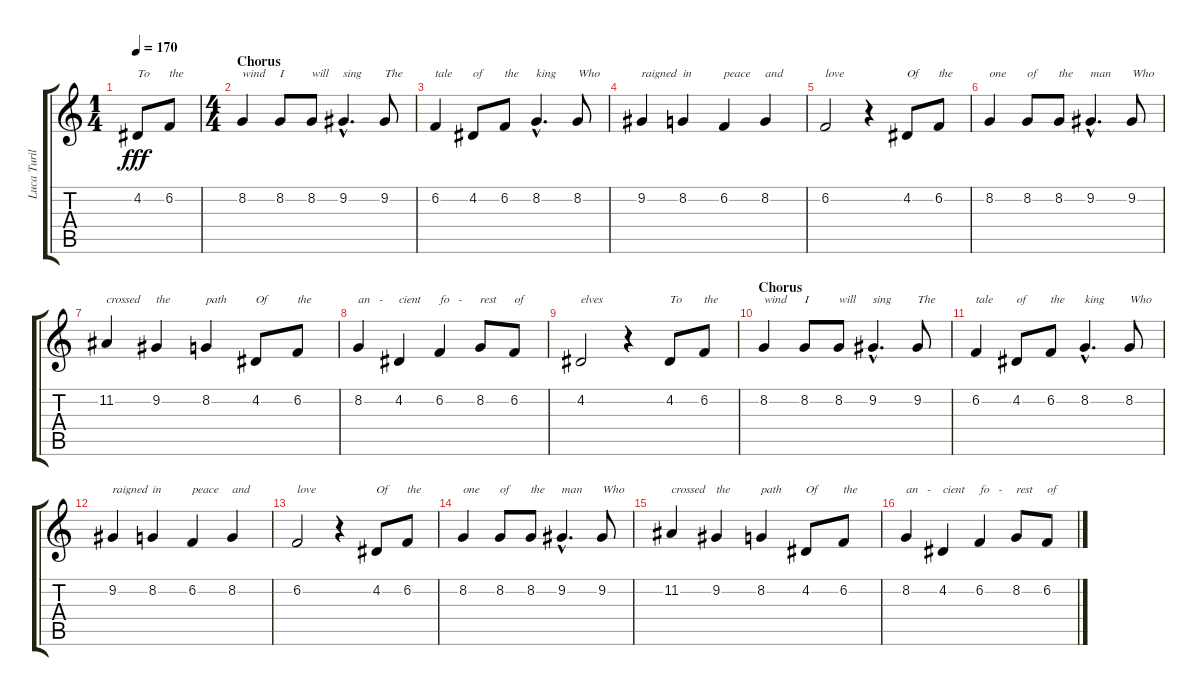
\track ("Luca Turilli" "Luca Turil") {instrument cello}
\staff {score tabs}
\tuning (E4 B3 G3 D3 A2 E2) {hide}
\ts (1 4)
\tempo 170
\clef g2
\ks c
4.2.8{txt "To" dy fff instrument cello} 6.2.8{txt "the"} |
\ts (4 4)
\section ("" "Chorus")
8.2.4{txt "wind"} 8.2.8{txt "I"} 8.2.8{txt "will"} 9.2{hac}.4{d txt "sing"} 9.2.8{txt "The"} |
6.2.4{txt "tale"} 4.2.8{txt "of"} 6.2.8{txt "the"} 8.2{hac}.4{d txt "king"} 8.2.8{txt "Who"} |
9.2.4{txt "raigned"} 8.2.4{txt "in"} 6.2.4{txt "peace"} 8.2.4{txt "and"} |
6.2.2{txt "love"} r.4 4.2.8{txt "Of"} 6.2.8{txt "the"} |
8.2.4{txt "one"} 8.2.8{txt "of"} 8.2.8{txt "the"} 9.2{hac}.4{d txt "man"} 9.2.8{txt "Who"} |
11.2.4{txt "crossed"} 9.2.4{txt "the"} 8.2.4{txt "path"} 4.2.8{txt "Of"} 6.2.8{txt "the"} |
8.2.4{txt "an   -"} 4.2.4{txt "cient"} 6.2.4{txt "fo   -"} 8.2.8{txt "rest"} 6.2.8{txt "of"} |
4.2.2{txt "elves"} r.4 4.2.8{txt "To"} 6.2.8{txt "the"} |
\section ("" "Chorus")
8.2.4{txt "wind"} 8.2.8{txt "I"} 8.2.8{txt "will"} 9.2{hac}.4{d txt "sing"} 9.2.8{txt "The"} |
6.2.4{txt "tale"} 4.2.8{txt "of"} 6.2.8{txt "the"} 8.2{hac}.4{d txt "king"} 8.2.8{txt "Who"} |
9.2.4{txt "raigned"} 8.2.4{txt "in"} 6.2.4{txt "peace"} 8.2.4{txt "and"} |
6.2.2{txt "love"} r.4 4.2.8{txt "Of"} 6.2.8{txt "the"} |
8.2.4{txt "one"} 8.2.8{txt "of"} 8.2.8{txt "the"} 9.2{hac}.4{d txt "man"} 9.2.8{txt "Who"} |
11.2.4{txt "crossed"} 9.2.4{txt "the"} 8.2.4{txt "path"} 4.2.8{txt "Of"} 6.2.8{txt "the"} |
8.2.4{txt "an   -"} 4.2.4{txt "cient"} 6.2.4{txt "fo   -"} 8.2.8{txt "rest"} 6.2.8{txt "of"}
